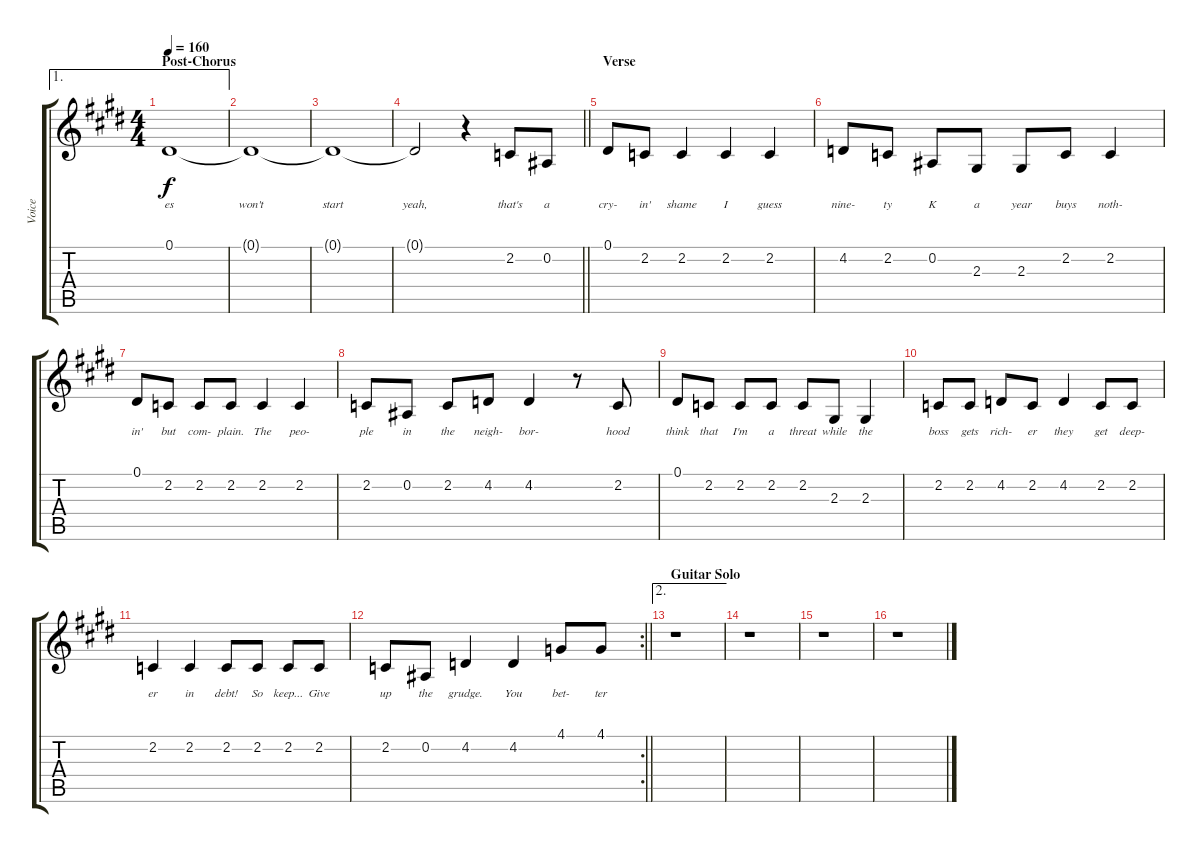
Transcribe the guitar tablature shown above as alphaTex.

\track ("Voice" "Voice") {instrument lead2sawtooth}
\staff {score tabs}
\tuning (Eb4 Bb3 Gb3 Db3 Ab2 Eb2) {hide}
\ae 1
\ts (4 4)
\section ("" "Post-Chorus")
\tempo 160
\clef g2
\ks e
0.1.1{lyrics (0 "es") lyrics (1 "") lyrics (2 "") lyrics (3 "") lyrics (4 "") dy f} |
0.1{t}.1{lyrics (0 "won't") lyrics (1 "") lyrics (2 "") lyrics (3 "") lyrics (4 "")} |
0.1{t}.1{lyrics (0 "start") lyrics (1 "") lyrics (2 "") lyrics (3 "") lyrics (4 "")} |
\barLineRight lightlight
0.1{t}.2{lyrics (0 "yeah,") lyrics (1 "") lyrics (2 "") lyrics (3 "") lyrics (4 "")} r.4 2.2.8{lyrics (0 "that's") lyrics (1 "") lyrics (2 "") lyrics (3 "") lyrics (4 "")} 0.2.8{lyrics (0 "a") lyrics (1 "") lyrics (2 "") lyrics (3 "") lyrics (4 "")} |
\section ("" "Verse")
0.1.8{lyrics (0 "cry-") lyrics (1 "") lyrics (2 "") lyrics (3 "") lyrics (4 "")} 2.2.8{lyrics (0 "in'") lyrics (1 "") lyrics (2 "") lyrics (3 "") lyrics (4 "")} 2.2.4{lyrics (0 "shame") lyrics (1 "") lyrics (2 "") lyrics (3 "") lyrics (4 "")} 2.2.4{lyrics (0 "I") lyrics (1 "") lyrics (2 "") lyrics (3 "") lyrics (4 "")} 2.2.4{lyrics (0 "guess") lyrics (1 "") lyrics (2 "") lyrics (3 "") lyrics (4 "")} |
4.2.8{lyrics (0 "nine-") lyrics (1 "") lyrics (2 "") lyrics (3 "") lyrics (4 "")} 2.2.8{lyrics (0 "ty") lyrics (1 "") lyrics (2 "") lyrics (3 "") lyrics (4 "")} 0.2.8{lyrics (0 "K") lyrics (1 "") lyrics (2 "") lyrics (3 "") lyrics (4 "")} 2.3.8{lyrics (0 "a") lyrics (1 "") lyrics (2 "") lyrics (3 "") lyrics (4 "")} 2.3.8{lyrics (0 "year") lyrics (1 "") lyrics (2 "") lyrics (3 "") lyrics (4 "")} 2.2.8{lyrics (0 "buys") lyrics (1 "") lyrics (2 "") lyrics (3 "") lyrics (4 "")} 2.2.4{lyrics (0 "noth-") lyrics (1 "") lyrics (2 "") lyrics (3 "") lyrics (4 "")} |
0.1.8{lyrics (0 "in'") lyrics (1 "") lyrics (2 "") lyrics (3 "") lyrics (4 "")} 2.2.8{lyrics (0 "but") lyrics (1 "") lyrics (2 "") lyrics (3 "") lyrics (4 "")} 2.2.8{lyrics (0 "com-") lyrics (1 "") lyrics (2 "") lyrics (3 "") lyrics (4 "")} 2.2.8{lyrics (0 "plain.") lyrics (1 "") lyrics (2 "") lyrics (3 "") lyrics (4 "")} 2.2.4{lyrics (0 "The") lyrics (1 "") lyrics (2 "") lyrics (3 "") lyrics (4 "")} 2.2.4{lyrics (0 "peo-") lyrics (1 "") lyrics (2 "") lyrics (3 "") lyrics (4 "")} |
2.2.8{lyrics (0 "ple") lyrics (1 "") lyrics (2 "") lyrics (3 "") lyrics (4 "")} 0.2.8{lyrics (0 "in") lyrics (1 "") lyrics (2 "") lyrics (3 "") lyrics (4 "")} 2.2.8{lyrics (0 "the") lyrics (1 "") lyrics (2 "") lyrics (3 "") lyrics (4 "")} 4.2.8{lyrics (0 "neigh-") lyrics (1 "") lyrics (2 "") lyrics (3 "") lyrics (4 "")} 4.2.4{lyrics (0 "bor-") lyrics (1 "") lyrics (2 "") lyrics (3 "") lyrics (4 "")} r.8 2.2.8{lyrics (0 "hood") lyrics (1 "") lyrics (2 "") lyrics (3 "") lyrics (4 "")} |
0.1.8{lyrics (0 "think") lyrics (1 "") lyrics (2 "") lyrics (3 "") lyrics (4 "")} 2.2.8{lyrics (0 "that") lyrics (1 "") lyrics (2 "") lyrics (3 "") lyrics (4 "")} 2.2.8{lyrics (0 "I'm") lyrics (1 "") lyrics (2 "") lyrics (3 "") lyrics (4 "")} 2.2.8{lyrics (0 "a") lyrics (1 "") lyrics (2 "") lyrics (3 "") lyrics (4 "")} 2.2.8{lyrics (0 "threat") lyrics (1 "") lyrics (2 "") lyrics (3 "") lyrics (4 "")} 2.3.8{lyrics (0 "while") lyrics (1 "") lyrics (2 "") lyrics (3 "") lyrics (4 "")} 2.3.4{lyrics (0 "the") lyrics (1 "") lyrics (2 "") lyrics (3 "") lyrics (4 "")} |
2.2.8{lyrics (0 "boss") lyrics (1 "") lyrics (2 "") lyrics (3 "") lyrics (4 "")} 2.2.8{lyrics (0 "gets") lyrics (1 "") lyrics (2 "") lyrics (3 "") lyrics (4 "")} 4.2.8{lyrics (0 "rich-") lyrics (1 "") lyrics (2 "") lyrics (3 "") lyrics (4 "")} 2.2.8{lyrics (0 "er") lyrics (1 "") lyrics (2 "") lyrics (3 "") lyrics (4 "")} 4.2.4{lyrics (0 "they") lyrics (1 "") lyrics (2 "") lyrics (3 "") lyrics (4 "")} 2.2.8{lyrics (0 "get") lyrics (1 "") lyrics (2 "") lyrics (3 "") lyrics (4 "")} 2.2.8{lyrics (0 "deep-") lyrics (1 "") lyrics (2 "") lyrics (3 "") lyrics (4 "")} |
2.2.4{lyrics (0 "er") lyrics (1 "") lyrics (2 "") lyrics (3 "") lyrics (4 "")} 2.2.4{lyrics (0 "in") lyrics (1 "") lyrics (2 "") lyrics (3 "") lyrics (4 "")} 2.2.8{lyrics (0 "debt!") lyrics (1 "") lyrics (2 "") lyrics (3 "") lyrics (4 "")} 2.2.8{lyrics (0 "So") lyrics (1 "") lyrics (2 "") lyrics (3 "") lyrics (4 "")} 2.2.8{lyrics (0 "keep...") lyrics (1 "") lyrics (2 "") lyrics (3 "") lyrics (4 "")} 2.2.8{lyrics (0 "Give") lyrics (1 "") lyrics (2 "") lyrics (3 "") lyrics (4 "")} |
\rc 2
\barLineRight lightlight
2.2.8{lyrics (0 "up") lyrics (1 "") lyrics (2 "") lyrics (3 "") lyrics (4 "")} 0.2.8{lyrics (0 "the") lyrics (1 "") lyrics (2 "") lyrics (3 "") lyrics (4 "")} 4.2.4{lyrics (0 "grudge.") lyrics (1 "") lyrics (2 "") lyrics (3 "") lyrics (4 "")} 4.2.4{lyrics (0 "You") lyrics (1 "") lyrics (2 "") lyrics (3 "") lyrics (4 "")} 4.1.8{lyrics (0 "bet-") lyrics (1 "") lyrics (2 "") lyrics (3 "") lyrics (4 "")} 4.1.8{lyrics (0 "ter") lyrics (1 "") lyrics (2 "") lyrics (3 "") lyrics (4 "")} |
\ae 2
\section ("" "Guitar Solo")
r.1 |
r.1 |
r.1 |
r.1
